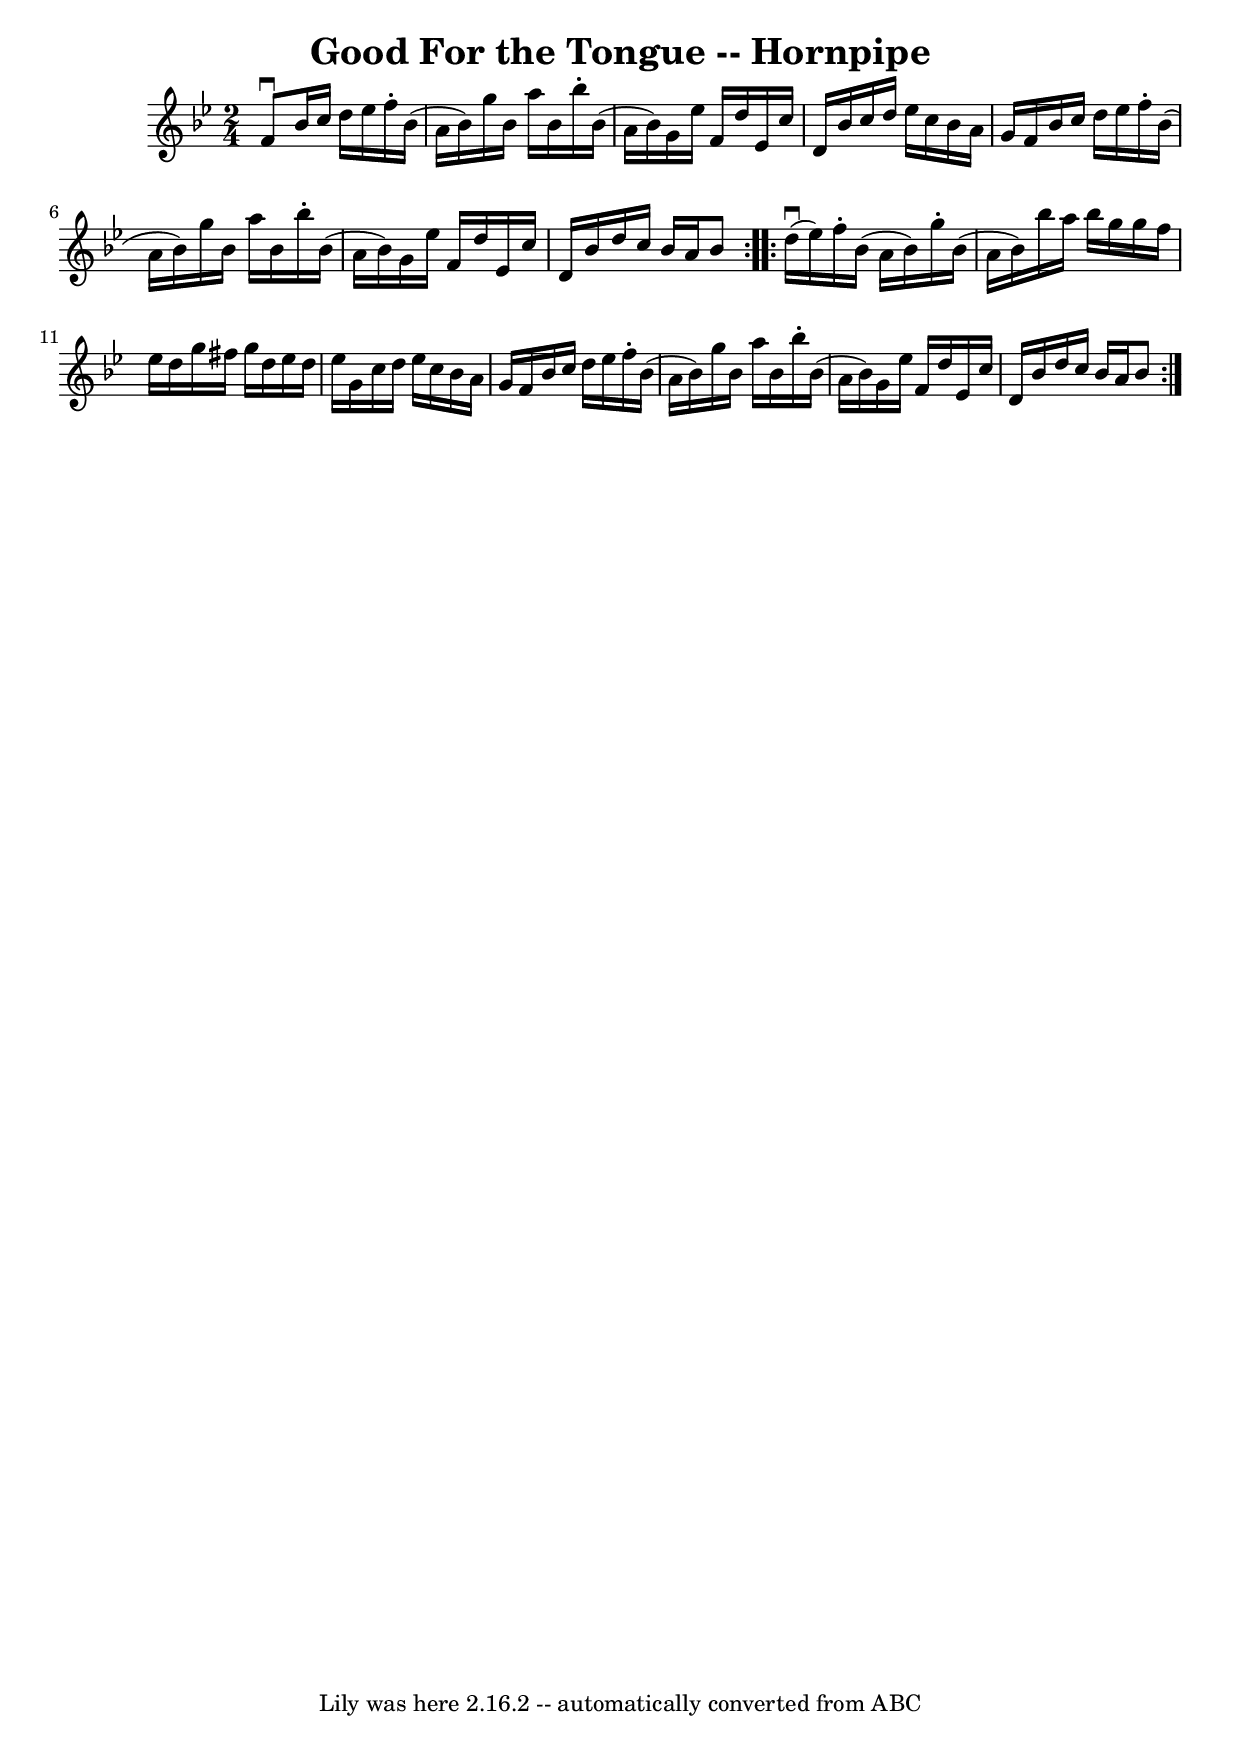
\version "2.16.2"
\include "Mammoth.ily"
\header {
  %% book = "Cole's 1000 Fiddle Tunes"
  crossRefNumber = "1"
  footnotes = ""
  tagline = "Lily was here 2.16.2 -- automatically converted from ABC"
  title = "Good For the Tongue -- Hornpipe"

}
voicedefault =  {



  \repeat volta 2 {

    \time 2/4 
    \key bes \major f'8^\downbow |
    bes'16 c''16 d''16   
    ees''16 f''16-. bes'16 (a'16 bes'16) |
    g''16 bes'16 
    a''16 bes'16 bes''16-. bes'16 (a'16 bes'16) |
    
    g'16 ees''16 f'16 d''16 ees'16 c''16 d'16 bes'16  |
    
    c''16 d''16 ees''16 c''16 bes'16 a'16 g'16 f'16  
    |
    bes'16 c''16 d''16 ees''16 f''16-. bes'16 (a'16  
    bes'16) |
    g''16 bes'16 a''16 bes'16 bes''16-.   
    bes'16 (a'16 bes'16) |
    g'16 ees''16 f'16 d''16    
    ees'16 c''16 d'16 bes'16  |
    d''16 c''16 bes'16 a'16  
    bes'8  
  }     
  \repeat volta 2 {
    d''16 (^\downbow ees''16) |
    
    f''16-. bes'16 (a'16 bes'16) g''16-. bes'16 (a'16 bes'16 ) |
    bes''16 a''16 bes''16 g''16 g''16 f''16    
    ees''16 d''16  |
    g''16 fis''16 g''16 d''16 ees''16    
    d''16 ees''16 g'16  |
    c''16 d''16 ees''16 c''16    
    bes'16 a'16 g'16 f'16  |
    bes'16 c''16 d''16    
    ees''16 f''16-. bes'16 (a'16 bes'16) |
    g''16 bes'16  
    a''16 bes'16 bes''16-. bes'16 (a'16 bes'16) |
    g'16 
    ees''16 f'16 d''16 ees'16 c''16 d'16 bes'16  |
    
    d''16 c''16 bes'16 a'16 bes'8  
  }   

}

\score{
  <<

    \context Staff="default"
    {
      \voicedefault 
      
    }

  >>
  \layout {
    
  }
  \midi {
  }

}
